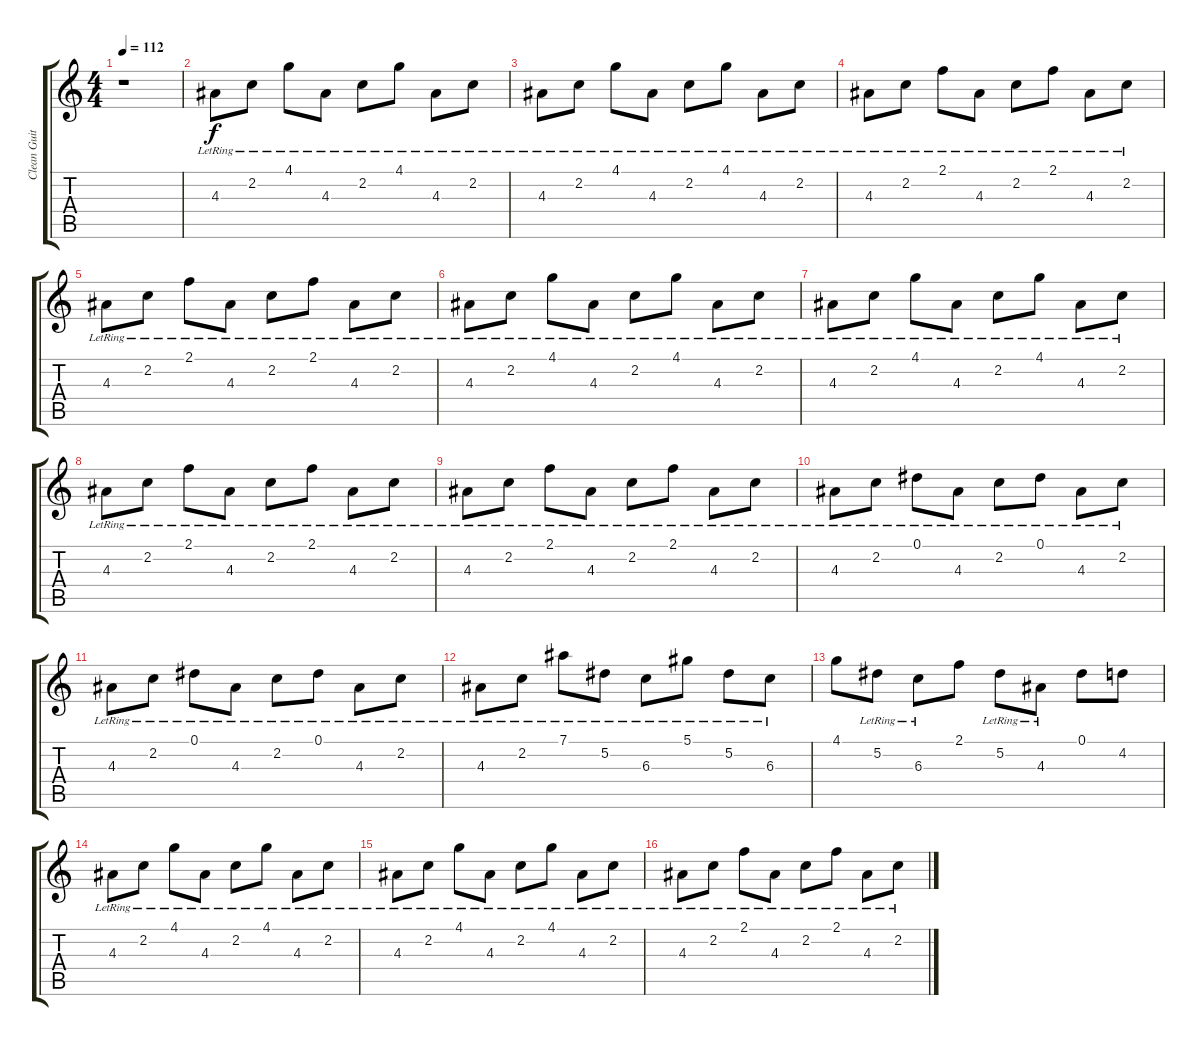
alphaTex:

\track ("Clean Guitar" "Clean Guit") {instrument electricguitarjazz}
\staff {score tabs}
\tuning (Eb4 Bb3 Gb3 Db3 Ab2 Eb2) {hide}
\ts (4 4)
\tempo 112
\clef g2
\ks c
r.1{dy f instrument electricguitarjazz} |
4.3{lr}.8 2.2{lr}.8 4.1{lr}.8 4.3{lr}.8 2.2{lr}.8 4.1{lr}.8 4.3{lr}.8 2.2{lr}.8 |
4.3{lr}.8 2.2{lr}.8 4.1{lr}.8 4.3{lr}.8 2.2{lr}.8 4.1{lr}.8 4.3{lr}.8 2.2{lr}.8 |
4.3{lr}.8 2.2{lr}.8 2.1{lr}.8 4.3{lr}.8 2.2{lr}.8 2.1{lr}.8 4.3{lr}.8 2.2{lr}.8 |
4.3{lr}.8 2.2{lr}.8 2.1{lr}.8 4.3{lr}.8 2.2{lr}.8 2.1{lr}.8 4.3{lr}.8 2.2{lr}.8 |
4.3{lr}.8 2.2{lr}.8 4.1{lr}.8 4.3{lr}.8 2.2{lr}.8 4.1{lr}.8 4.3{lr}.8 2.2{lr}.8 |
4.3{lr}.8 2.2{lr}.8 4.1{lr}.8 4.3{lr}.8 2.2{lr}.8 4.1{lr}.8 4.3{lr}.8 2.2{lr}.8 |
4.3{lr}.8 2.2{lr}.8 2.1{lr}.8 4.3{lr}.8 2.2{lr}.8 2.1{lr}.8 4.3{lr}.8 2.2{lr}.8 |
4.3{lr}.8 2.2{lr}.8 2.1{lr}.8 4.3{lr}.8 2.2{lr}.8 2.1{lr}.8 4.3{lr}.8 2.2{lr}.8 |
4.3{lr}.8 2.2{lr}.8 0.1{lr}.8 4.3{lr}.8 2.2{lr}.8 0.1{lr}.8 4.3{lr}.8 2.2{lr}.8 |
4.3{lr}.8 2.2{lr}.8 0.1{lr}.8 4.3{lr}.8 2.2{lr}.8 0.1{lr}.8 4.3{lr}.8 2.2{lr}.8 |
4.3{lr}.8 2.2{lr}.8 7.1{lr}.8 5.2{lr}.8 6.3{lr}.8 5.1{lr}.8 5.2{lr}.8 6.3{lr}.8 |
4.1.8 5.2{lr}.8 6.3{lr}.8 2.1.8 5.2{lr}.8 4.3{lr}.8 0.1.8 4.2.8 |
4.3{lr}.8 2.2{lr}.8 4.1{lr}.8 4.3{lr}.8 2.2{lr}.8 4.1{lr}.8 4.3{lr}.8 2.2{lr}.8 |
4.3{lr}.8 2.2{lr}.8 4.1{lr}.8 4.3{lr}.8 2.2{lr}.8 4.1{lr}.8 4.3{lr}.8 2.2{lr}.8 |
4.3{lr}.8 2.2{lr}.8 2.1{lr}.8 4.3{lr}.8 2.2{lr}.8 2.1{lr}.8 4.3{lr}.8 2.2{lr}.8
